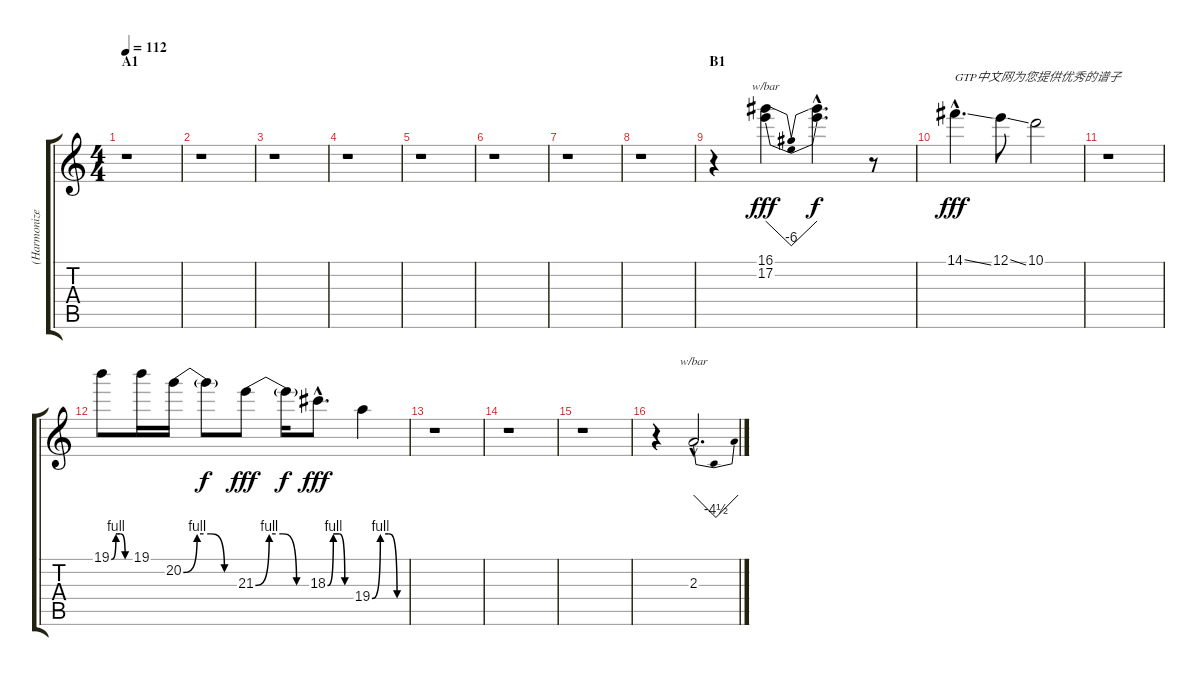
\track ("(Harmonizer and Harmonics)" "(Harmonize") {instrument distortionguitar}
\staff {score tabs}
\tuning (E4 B3 G3 D3 A2 E2) {hide}
\ts (4 4)
\section ("" "A1")
\tempo 112
\clef g2
\ks c
r.1{dy fff instrument distortionguitar} |
r.1 |
r.1 |
r.1 |
r.1 |
r.1 |
r.1 |
r.1 |
\section ("" "B1")
r.4 (16.1 17.2).4{tbe (dip default 0 0 30 -24 60 0)} (16.1{hac t} 17.2{hac t}).4{d dy f} r.8 |
14.1{ss hac}.4{d txt "GTP中文网为您提供优秀的谱子" dy fff} 12.1{ss}.8 10.1.2 |
r.1 |
19.1{be (custom 0 0 15 4 30 4 45 0 60 0)}.8 19.1.16 20.2{be (custom 0 0 15 4 30 4 45 0 60 0)}.16 20.2{t}.8{dy f} 21.3{be (custom 0 0 15 4 30 4 45 0 60 0)}.8{dy fff} 21.3{t}.16{dy f} 18.3{be (custom 0 0 15 4 30 4 45 0 60 0) hac}.8{d dy fff} 19.4{be (custom 0 0 15 4 30 4 45 0 60 0)}.4 |
r.1 |
r.1 |
r.1 |
r.4 2.3{hac}.2{d tbe (dip default 0 0 30 -18 60 0)}
